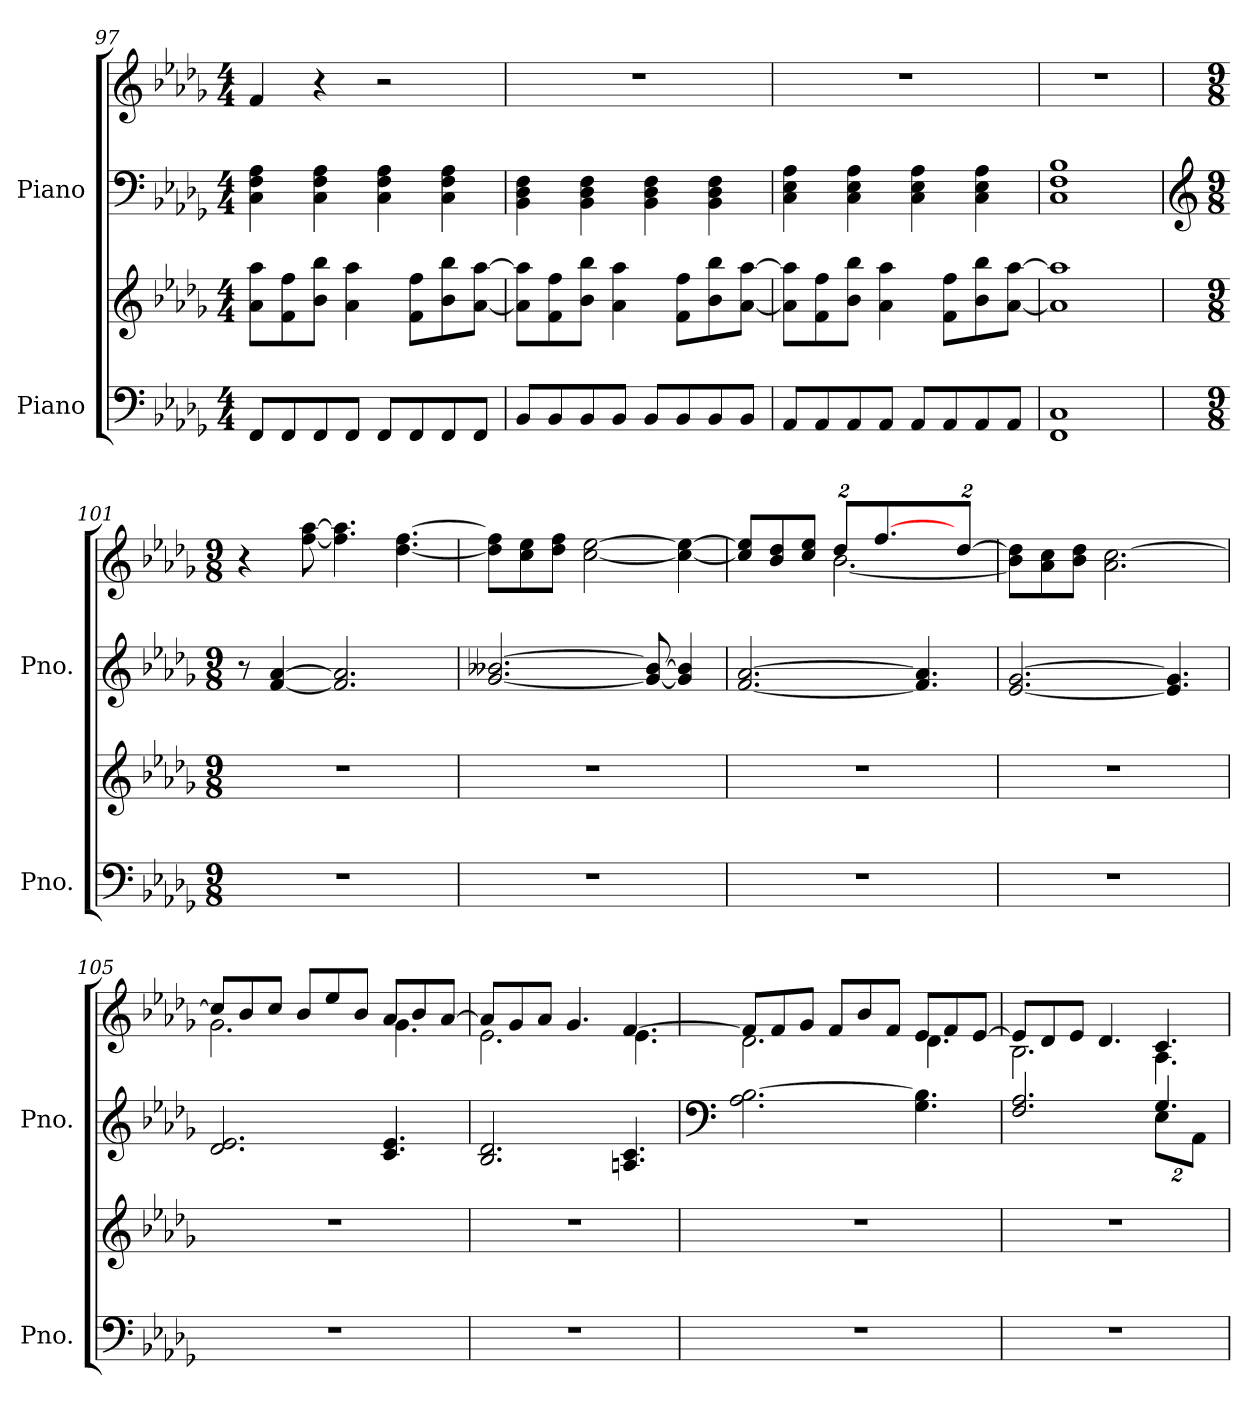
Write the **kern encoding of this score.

**kern	**kern	**kern	**kern
*part2	*part2	*part1	*part1
*staff4	*staff3	*staff2	*staff1
*I"Piano	*	*I"Piano	*
*I'Pno.	*	*I'Pno.	*
*clefF4	*clefG2	*clefF4	*clefG2
*k[b-e-a-d-g-]	*k[b-e-a-d-g-]	*k[b-e-a-d-g-]	*k[b-e-a-d-g-]
*M4/4	*M4/4	*M4/4	*M4/4
=97	=97	=97	=97
8FF/L	8a-\ 8aa-\L	4C\ 4F\ 4A-\	4f/
8FF/	8f\ 8ff\	.	.
8FF/	8b-\ 8bb-\J	4C\ 4F\ 4A-\	4r
8FF/J	4a-\ 4aa-\	.	.
8FF/L	.	4C\ 4F\ 4A-\	2r
8FF/	8f\ 8ff\L	.	.
8FF/	8b-\ 8bb-\	4C\ 4F\ 4A-\	.
8FF/J	[8a-\ [8aa-\J	.	.
=98	=98	=98	=98
8BB-/L	8a-\] 8aa-\]L	4BB-\ 4D-\ 4F\	1r
8BB-/	8f\ 8ff\	.	.
8BB-/	8b-\ 8bb-\J	4BB-\ 4D-\ 4F\	.
8BB-/J	4a-\ 4aa-\	.	.
8BB-/L	.	4BB-\ 4D-\ 4F\	.
8BB-/	8f\ 8ff\L	.	.
8BB-/	8b-\ 8bb-\	4BB-\ 4D-\ 4F\	.
8BB-/J	[8a-\ [8aa-\J	.	.
=99	=99	=99	=99
8AA-/L	8a-\] 8aa-\]L	4C\ 4E-\ 4A-\	1r
8AA-/	8f\ 8ff\	.	.
8AA-/	8b-\ 8bb-\J	4C\ 4E-\ 4A-\	.
8AA-/J	4a-\ 4aa-\	.	.
8AA-/L	.	4C\ 4E-\ 4A-\	.
8AA-/	8f\ 8ff\L	.	.
8AA-/	8b-\ 8bb-\	4C\ 4E-\ 4A-\	.
8AA-/J	[8a-\ [8aa-\J	.	.
=100	=100	=100	=100
1FF 1C	1a-]Z 1aa-]Z	1C 1F 1B-	1r
!!LO:LB:g=z
=101	=101	=101	=101
*	*	*clefG2	*
*M9/8	*M9/8	*M9/8	*M9/8
*	*	*	*MM78
8%9r	8%9r	8r	4r
.	.	[4f/ [4a-/	.
.	.	.	[8ff\ [8aa-\
.	.	2.f/] 2.a-/]	4.ff\] 4.aa-\]
.	.	.	[4.dd-\ [4.ff\
=102	=102	=102	=102
8%9r	8%9r	[2.g-/ [2.b--X/	8dd-\] 8ff\]L
.	.	.	8cc\ 8ee-\
.	.	.	8dd-\ 8ff\J
.	.	.	[2cc\ [2ee-\
.	.	8g-/_ 8b--/_	.
.	.	4g-/] 4b--/]	4cc\_ 4ee-\_
=103	=103	=103	=103
*	*	*	*^
8%9r	8%9r	[2.f/ [2.a-/	8cc/] 8ee-/]L	4.ryy
.	.	.	8b-/ 8dd-/	.
.	.	.	8cc/ 8ee-/J	.
*	*	*	*Xbrackettup	*
.	.	.	16%3dd-/L	[2.b-\
.	.	.	[4.ff/	.
.	.	4.f/] 4.a-/]	.	.
.	.	.	[16%3dd-/J	.
*	*	*	*v	*v
=104	=104	=104	=104
8%9r	8%9r	[2.e-/ [2.g-/	8b-\] 8dd-\]L
.	.	.	8a-\ 8cc\
.	.	.	8b-\ 8dd-\J
.	.	.	2.a-\ [2.cc\
.	.	4.e-/] 4.g-/]	.
=105	=105	=105	=105
*	*	*	*^
8%9r	8%9r	2.d-/ 2.e-/	8cc/L]	2.g-\
.	.	.	8b-/	.
.	.	.	8cc/J	.
.	.	.	8b-/L	.
.	.	.	8ee-/	.
.	.	.	8b-/J	.
.	.	4.c/ 4.e-/	8a-/L	4.g-\
.	.	.	8b-/	.
.	.	.	[8a-/J	.
=106	=106	=106	=106	=106
8%9r	8%9r	2.B-/ 2.d-/	8a-/L]	2.e-\
.	.	.	8g-/	.
.	.	.	8a-/J	.
.	.	.	4.g-/	.
.	.	4.An/ 4.c/	[4.f/	4.e-\
!!LO:PB:g=z	!!
=107	=107	=107	=107	=107
*	*	*clefF4	*	*
8%9r	8%9r	2.A-\ [2.B-\	8f/L]	2.d-\
.	.	.	8f/	.
.	.	.	8g-/J	.
.	.	.	8f/L	.
.	.	.	8b-/	.
.	.	.	8f/J	.
.	.	4.G-\ 4.B-\]	8e-/L	4.d-\
.	.	.	8f/	.
.	.	.	[8e-/J	.
=108	=108	=108	=108	=108
*	*	*^	*	*
8%9r	8%9r	2.F/ 2.A-/	2.ryy	8e-/L]	2.B-\
.	.	.	.	8d-/	.
.	.	.	.	8e-/J	.
.	.	.	.	4.d-/	.
*	*	*	*Xbrackettup	*	*
.	.	4.G-/	16%3E-\L	4.c/	4.A-\
.	.	.	16%3AA-\J	.	.
*	*	*v	*v	*	*
*	*	*	*v	*v
=	=	=	=
*-	*-	*-	*-
